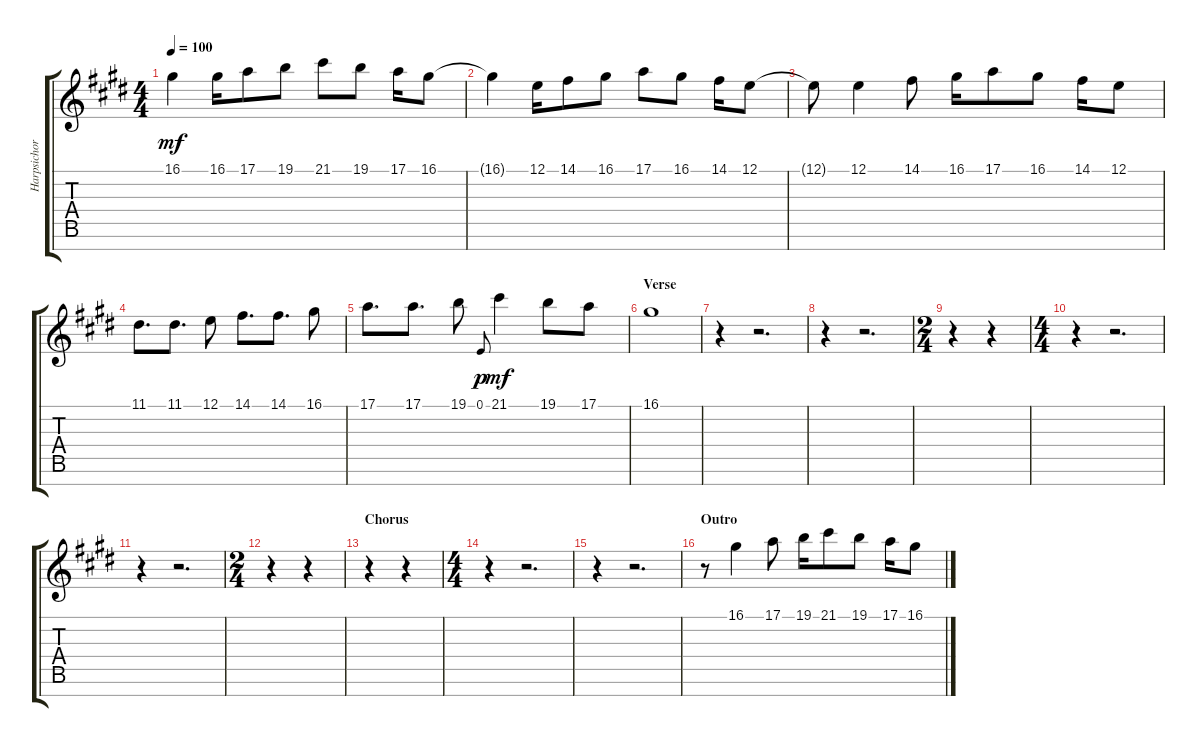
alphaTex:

\track ("Harpsichord (Staff 1)" "Harpsichor") {instrument harpsichord}
\staff {score tabs}
\tuning (E4 B3 G3 D3 A2 E2 B1) {hide}
\ts (4 4)
\tempo 100
\clef g2
\ks e
16.1{t}.4{dy mf} 16.1.16 17.1.8 19.1.8 21.1.8 19.1.8 17.1.16 16.1.8 |
16.1{t}.4 12.1.16 14.1.8 16.1.8 17.1.8 16.1.8 14.1.16 12.1.8 |
12.1{t}.8 12.1.4 14.1.8 16.1.16 17.1.8 16.1.8 14.1.16 12.1.8 |
11.1.8{d} 11.1.8{d} 12.1.8 14.1.8{d} 14.1.8{d} 16.1.8 |
17.1.8{d} 17.1.8{d} 19.1.8 0.1.8{gr onbeat dy p} 21.1.4{dy mf} 19.1.8 17.1.8 |
\section ("" "Verse")
16.1.1 |
r.4 r.2{d} |
r.4 r.2{d} |
\ts (2 4)
r.4 r.4 |
\ts (4 4)
r.4 r.2{d} |
r.4 r.2{d} |
\ts (2 4)
r.4 r.4 |
\section ("" "Chorus")
r.4 r.4 |
\ts (4 4)
r.4 r.2{d} |
r.4 r.2{d} |
\section ("" "Outro")
r.8 16.1.4 17.1.8 19.1.16 21.1.8 19.1.8 17.1.16 16.1.8
